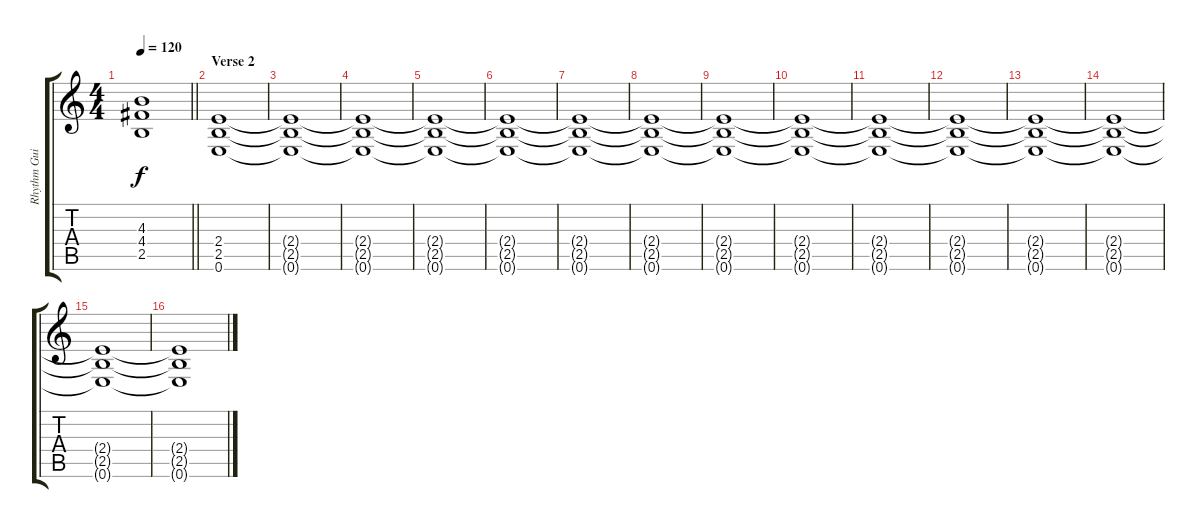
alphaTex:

\track ("Rhythm Guitar" "Rhythm Gui") {instrument distortionguitar}
\staff {score tabs}
\tuning (E4 B3 G3 D3 A2 E2) {hide}
\ts (4 4)
\tempo 120
\clef g2
\barLineRight lightlight
\ks c
(4.3{t} 4.4{t} 2.5{t}).1{dy f} |
\section ("" "Verse 2")
(2.4 2.5 0.6).1 |
(2.4{t} 2.5{t} 0.6{t}).1 |
(2.4{t} 2.5{t} 0.6{t}).1 |
(2.4{t} 2.5{t} 0.6{t}).1 |
(2.4{t} 2.5{t} 0.6{t}).1 |
(2.4{t} 2.5{t} 0.6{t}).1 |
(2.4{t} 2.5{t} 0.6{t}).1 |
(2.4{t} 2.5{t} 0.6{t}).1 |
(2.4{t} 2.5{t} 0.6{t}).1 |
(2.4{t} 2.5{t} 0.6{t}).1 |
(2.4{t} 2.5{t} 0.6{t}).1 |
(2.4{t} 2.5{t} 0.6{t}).1 |
(2.4{t} 2.5{t} 0.6{t}).1 |
(2.4{t} 2.5{t} 0.6{t}).1 |
(2.4{t} 2.5{t} 0.6{t}).1
